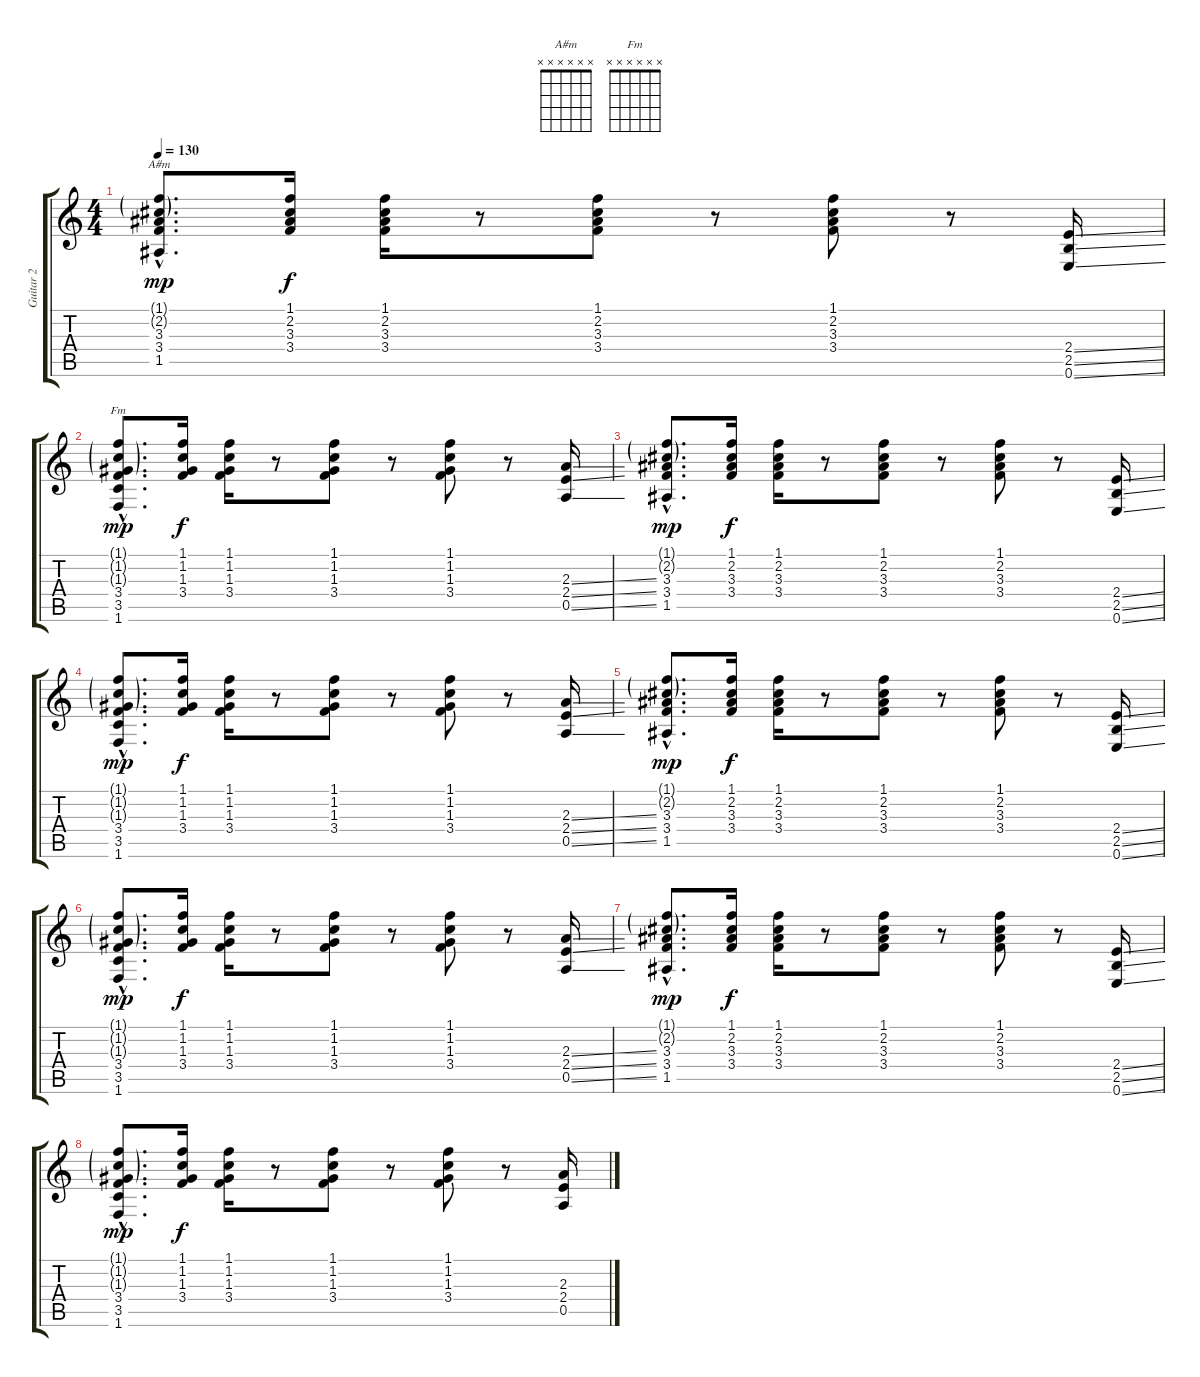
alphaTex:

\track ("Guitar 2" "Guitar 2") {instrument acousticguitarnylon}
\staff {score tabs}
\tuning (E4 B3 G3 D3 A2 E2) {hide}
\chord ("A#m" x x x x x x)
\chord ("Fm" x x x x x x)
\ts (4 4)
\tempo 130
\clef g2
\ks c
(1.1{g hac} 2.2{g hac} 3.3{hac} 3.4{hac} 1.5{hac}).8{d ch "A#m" dy mp} (1.1 2.2 3.3 3.4).16{dy f} (1.1 2.2 3.3 3.4).16 r.8 (1.1 2.2 3.3 3.4).8 r.8 (1.1 2.2 3.3 3.4).8 r.8 (2.4{ss} 2.5{ss} 0.6{ss}).16 |
(1.1{g hac} 1.2{g hac} 1.3{g hac} 3.4{hac} 3.5{hac} 1.6{hac}).8{d ch "Fm" dy mp} (1.1 1.2 1.3 3.4).16{dy f} (1.1 1.2 1.3 3.4).16 r.8 (1.1 1.2 1.3 3.4).8 r.8 (1.1 1.2 1.3 3.4).8 r.8 (2.3{ss} 2.4{ss} 0.5{ss}).16 |
(1.1{g hac} 2.2{g hac} 3.3{hac} 3.4{hac} 1.5{hac}).8{d dy mp} (1.1 2.2 3.3 3.4).16{dy f} (1.1 2.2 3.3 3.4).16 r.8 (1.1 2.2 3.3 3.4).8 r.8 (1.1 2.2 3.3 3.4).8 r.8 (2.4{ss} 2.5{ss} 0.6{ss}).16 |
(1.1{g hac} 1.2{g hac} 1.3{g hac} 3.4{hac} 3.5{hac} 1.6{hac}).8{d dy mp} (1.1 1.2 1.3 3.4).16{dy f} (1.1 1.2 1.3 3.4).16 r.8 (1.1 1.2 1.3 3.4).8 r.8 (1.1 1.2 1.3 3.4).8 r.8 (2.3{ss} 2.4{ss} 0.5{ss}).16 |
(1.1{g hac} 2.2{g hac} 3.3{hac} 3.4{hac} 1.5{hac}).8{d dy mp} (1.1 2.2 3.3 3.4).16{dy f} (1.1 2.2 3.3 3.4).16 r.8 (1.1 2.2 3.3 3.4).8 r.8 (1.1 2.2 3.3 3.4).8 r.8 (2.4{ss} 2.5{ss} 0.6{ss}).16 |
(1.1{g hac} 1.2{g hac} 1.3{g hac} 3.4{hac} 3.5{hac} 1.6{hac}).8{d dy mp} (1.1 1.2 1.3 3.4).16{dy f} (1.1 1.2 1.3 3.4).16 r.8 (1.1 1.2 1.3 3.4).8 r.8 (1.1 1.2 1.3 3.4).8 r.8 (2.3{ss} 2.4{ss} 0.5{ss}).16 |
(1.1{g hac} 2.2{g hac} 3.3{hac} 3.4{hac} 1.5{hac}).8{d dy mp} (1.1 2.2 3.3 3.4).16{dy f} (1.1 2.2 3.3 3.4).16 r.8 (1.1 2.2 3.3 3.4).8 r.8 (1.1 2.2 3.3 3.4).8 r.8 (2.4{ss} 2.5{ss} 0.6{ss}).16 |
(1.1{g hac} 1.2{g hac} 1.3{g hac} 3.4{hac} 3.5{hac} 1.6{hac}).8{d dy mp} (1.1 1.2 1.3 3.4).16{dy f} (1.1 1.2 1.3 3.4).16 r.8 (1.1 1.2 1.3 3.4).8 r.8 (1.1 1.2 1.3 3.4).8 r.8 (2.3{ss} 2.4{ss} 0.5{ss}).16
